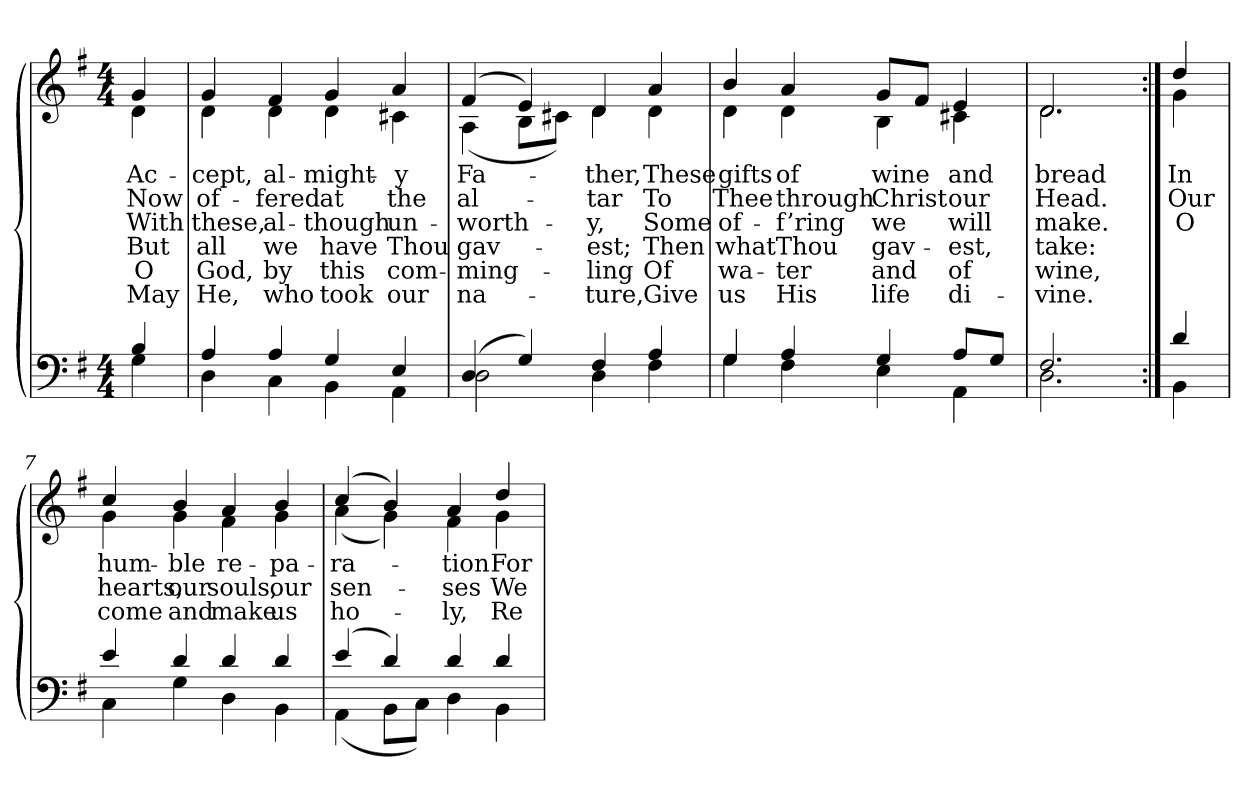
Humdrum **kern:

**kern	**kern	**text	**text	**text	**text	**text	**text
*part2	*part1	*part1	*part1	*part1	*part1	*part1	*part1
*staff2	*staff1	*staff1	*staff1	*staff1	*staff1	*staff1	*staff1
!!LO:PB:g=z
*clefF4	*clefG2	*	*	*	*	*	*
*k[f#]	*k[f#]	*	*	*	*	*	*
*G:	*G:	*	*	*	*	*	*
*M4/4	*M4/4	*	*	*	*	*	*
=1	=1	=1	=1	=1	=1	=1	=1
*^	*	*	*	*	*	*	*
!	!	!LO:TX:b:cj:t=3.	!	!	!	!	!	!
!	!	!LO:TX:b:cj:t=1.	!	!	!	!	!	!
!	!	!LO:TX:b:cj:t=2.	!	!	!	!	!	!
!	!	!	!LO:LY:b:color=#000000	!LO:LY:b:color=#000000	!LO:LY:b:color=#000000	!LO:LY:b:color=#000000	!LO:LY:b:color=#000000	!LO:LY:b:color=#000000
*	*	*^	*	*	*	*	*	*
4Bi/	4Gi\	4gi/	4di\	Ac-	Now	With	But	O	May
=2	=2	=2	=2	=2	=2	=2	=2	=2	=2
!	!	!	!	!LO:LY:b:color=#000000	!LO:LY:b:color=#000000	!LO:LY:b:color=#000000	!LO:LY:b:color=#000000	!LO:LY:b:color=#000000	!LO:LY:b:color=#000000
4Ai/	4Di\	4gi/	4di\	-cept,	of-	these,	all	God,	He,
!	!	!	!	!LO:LY:b:color=#000000	!LO:LY:b:color=#000000	!LO:LY:b:color=#000000	!LO:LY:b:color=#000000	!LO:LY:b:color=#000000	!LO:LY:b:color=#000000
4Ai/	4Ci\	4f#i/	4di\	al-	-fered	al-	we	by	who
!	!	!	!	!LO:LY:b:color=#000000	!LO:LY:b:color=#000000	!LO:LY:b:color=#000000	!LO:LY:b:color=#000000	!LO:LY:b:color=#000000	!LO:LY:b:color=#000000
4Gi/	4BBi\	4gi/	4di\	-might-	at	-though	have	this	took
!	!	!	!	!LO:LY:b:color=#000000	!LO:LY:b:color=#000000	!LO:LY:b:color=#000000	!LO:LY:b:color=#000000	!LO:LY:b:color=#000000	!LO:LY:b:color=#000000
4Ei/	4AAi\	4ai/	4c#Xi\	-y	the	un-	Thou	com-	our
=3	=3	=3	=3	=3	=3	=3	=3	=3	=3
!	!	!	!	!LO:LY:b:color=#000000	!LO:LY:b:color=#000000	!LO:LY:b:color=#000000	!LO:LY:b:color=#000000	!LO:LY:b:color=#000000	!LO:LY:b:color=#000000
(4Di/	2Di\	(4f#i/	(4Ai\	Fa-	al-	-worth-	gav-	-ming-	na-
4Gi/)	.	4ei/)	8Bi\L	.	.	.	.	.	.
.	.	.	8c#Xi\J)	.	.	.	.	.	.
!	!	!	!	!LO:LY:b:color=#000000	!LO:LY:b:color=#000000	!LO:LY:b:color=#000000	!LO:LY:b:color=#000000	!LO:LY:b:color=#000000	!LO:LY:b:color=#000000
4F#i/	4Di\	4di/	4di\	-ther,	-tar	-y,	-est;	-ling	-ture,
!	!	!	!	!LO:LY:b:color=#000000	!LO:LY:b:color=#000000	!LO:LY:b:color=#000000	!LO:LY:b:color=#000000	!LO:LY:b:color=#000000	!LO:LY:b:color=#000000
4Ai/	4F#i\	4ai/	4di\	These	To	Some	Then	Of	Give
=4	=4	=4	=4	=4	=4	=4	=4	=4	=4
!	!	!	!	!LO:LY:b:color=#000000	!LO:LY:b:color=#000000	!LO:LY:b:color=#000000	!LO:LY:b:color=#000000	!LO:LY:b:color=#000000	!LO:LY:b:color=#000000
4Gi/	4Gi\	4bi/	4di\	gifts	Thee	of-	what	wa-	us
!	!	!	!	!LO:LY:b:color=#000000	!LO:LY:b:color=#000000	!LO:LY:b:color=#000000	!LO:LY:b:color=#000000	!LO:LY:b:color=#000000	!LO:LY:b:color=#000000
4Ai/	4F#i\	4ai/	4di\	of	through	-f’ring	Thou	-ter	His
!	!	!	!	!LO:LY:b:color=#000000	!LO:LY:b:color=#000000	!LO:LY:b:color=#000000	!LO:LY:b:color=#000000	!LO:LY:b:color=#000000	!LO:LY:b:color=#000000
4Gi/	4Ei\	8gi/L	4Bi\	wine	Christ	we	gav-	and	life
.	.	8f#i/J	.	.	.	.	.	.	.
!	!	!	!	!LO:LY:b:color=#000000	!LO:LY:b:color=#000000	!LO:LY:b:color=#000000	!LO:LY:b:color=#000000	!LO:LY:b:color=#000000	!LO:LY:b:color=#000000
8Ai/L	4AAi\	4ei/	4c#Xi\	and	our	will	-est,	of	di-
8Gi/J	.	.	.	.	.	.	.	.	.
=5	=5	=5	=5	=5	=5	=5	=5	=5	=5
!	!	!	!	!LO:LY:b:color=#000000	!LO:LY:b:color=#000000	!LO:LY:b:color=#000000	!LO:LY:b:color=#000000	!LO:LY:b:color=#000000	!LO:LY:b:color=#000000
2.F#i/	2.Di\	2.di/	2.di\	bread	Head.	make.	take:	wine,	-vine.
!!LO:LB:g=z	!!
=6:|!	=6:|!	=6:|!	=6:|!	=6:|!	=6:|!	=6:|!	=6:|!	=6:|!	=6:|!
!	!	!	!	!LO:LY:b:color=#000000	!LO:LY:b:color=#000000	!LO:LY:b:color=#000000	!	!	!
4di/	4BBi\	4ddi/	4gi\	In	Our	O	.	.	.
=7	=7	=7	=7	=7	=7	=7	=7	=7	=7
!	!	!	!	!LO:LY:b:color=#000000	!LO:LY:b:color=#000000	!LO:LY:b:color=#000000	!	!	!
4ei/	4Ci\	4cci/	4gi\	hum-	hearts,	come	.	.	.
!	!	!	!	!LO:LY:b:color=#000000	!LO:LY:b:color=#000000	!LO:LY:b:color=#000000	!	!	!
4di/	4Gi\	4bi/	4gi\	-ble	our	and	.	.	.
!	!	!	!	!LO:LY:b:color=#000000	!LO:LY:b:color=#000000	!LO:LY:b:color=#000000	!	!	!
4di/	4Di\	4ai/	4f#i\	re-	souls,	make	.	.	.
!	!	!	!	!LO:LY:b:color=#000000	!LO:LY:b:color=#000000	!LO:LY:b:color=#000000	!	!	!
4di/	4BBi\	4bi/	4gi\	-pa-	our	us	.	.	.
=8	=8	=8	=8	=8	=8	=8	=8	=8	=8
!	!	!	!	!LO:LY:b:color=#000000	!LO:LY:b:color=#000000	!LO:LY:b:color=#000000	!	!	!
(4ei/	(4AAi\	(4cci/	(4ai\	-ra-	sen-	ho-	.	.	.
4di/)	8BBi\L	4bi/)	4gi\)	.	.	.	.	.	.
.	8Ci\J)	.	.	.	.	.	.	.	.
!	!	!	!	!LO:LY:b:color=#000000	!LO:LY:b:color=#000000	!LO:LY:b:color=#000000	!	!	!
4di/	4Di\	4ai/	4f#i\	-tion	-ses	-ly,	.	.	.
!	!	!	!	!LO:LY:b:color=#000000	!LO:LY:b:color=#000000	!LO:LY:b:color=#000000	!	!	!
4di/	4BBi\	4ddi/	4gi\	For	We	Re-	.	.	.
*v	*v	*	*	*	*	*	*	*	*
*	*v	*v	*	*	*	*	*	*
=	=	=	=	=	=	=	=
*-	*-	*-	*-	*-	*-	*-	*-
